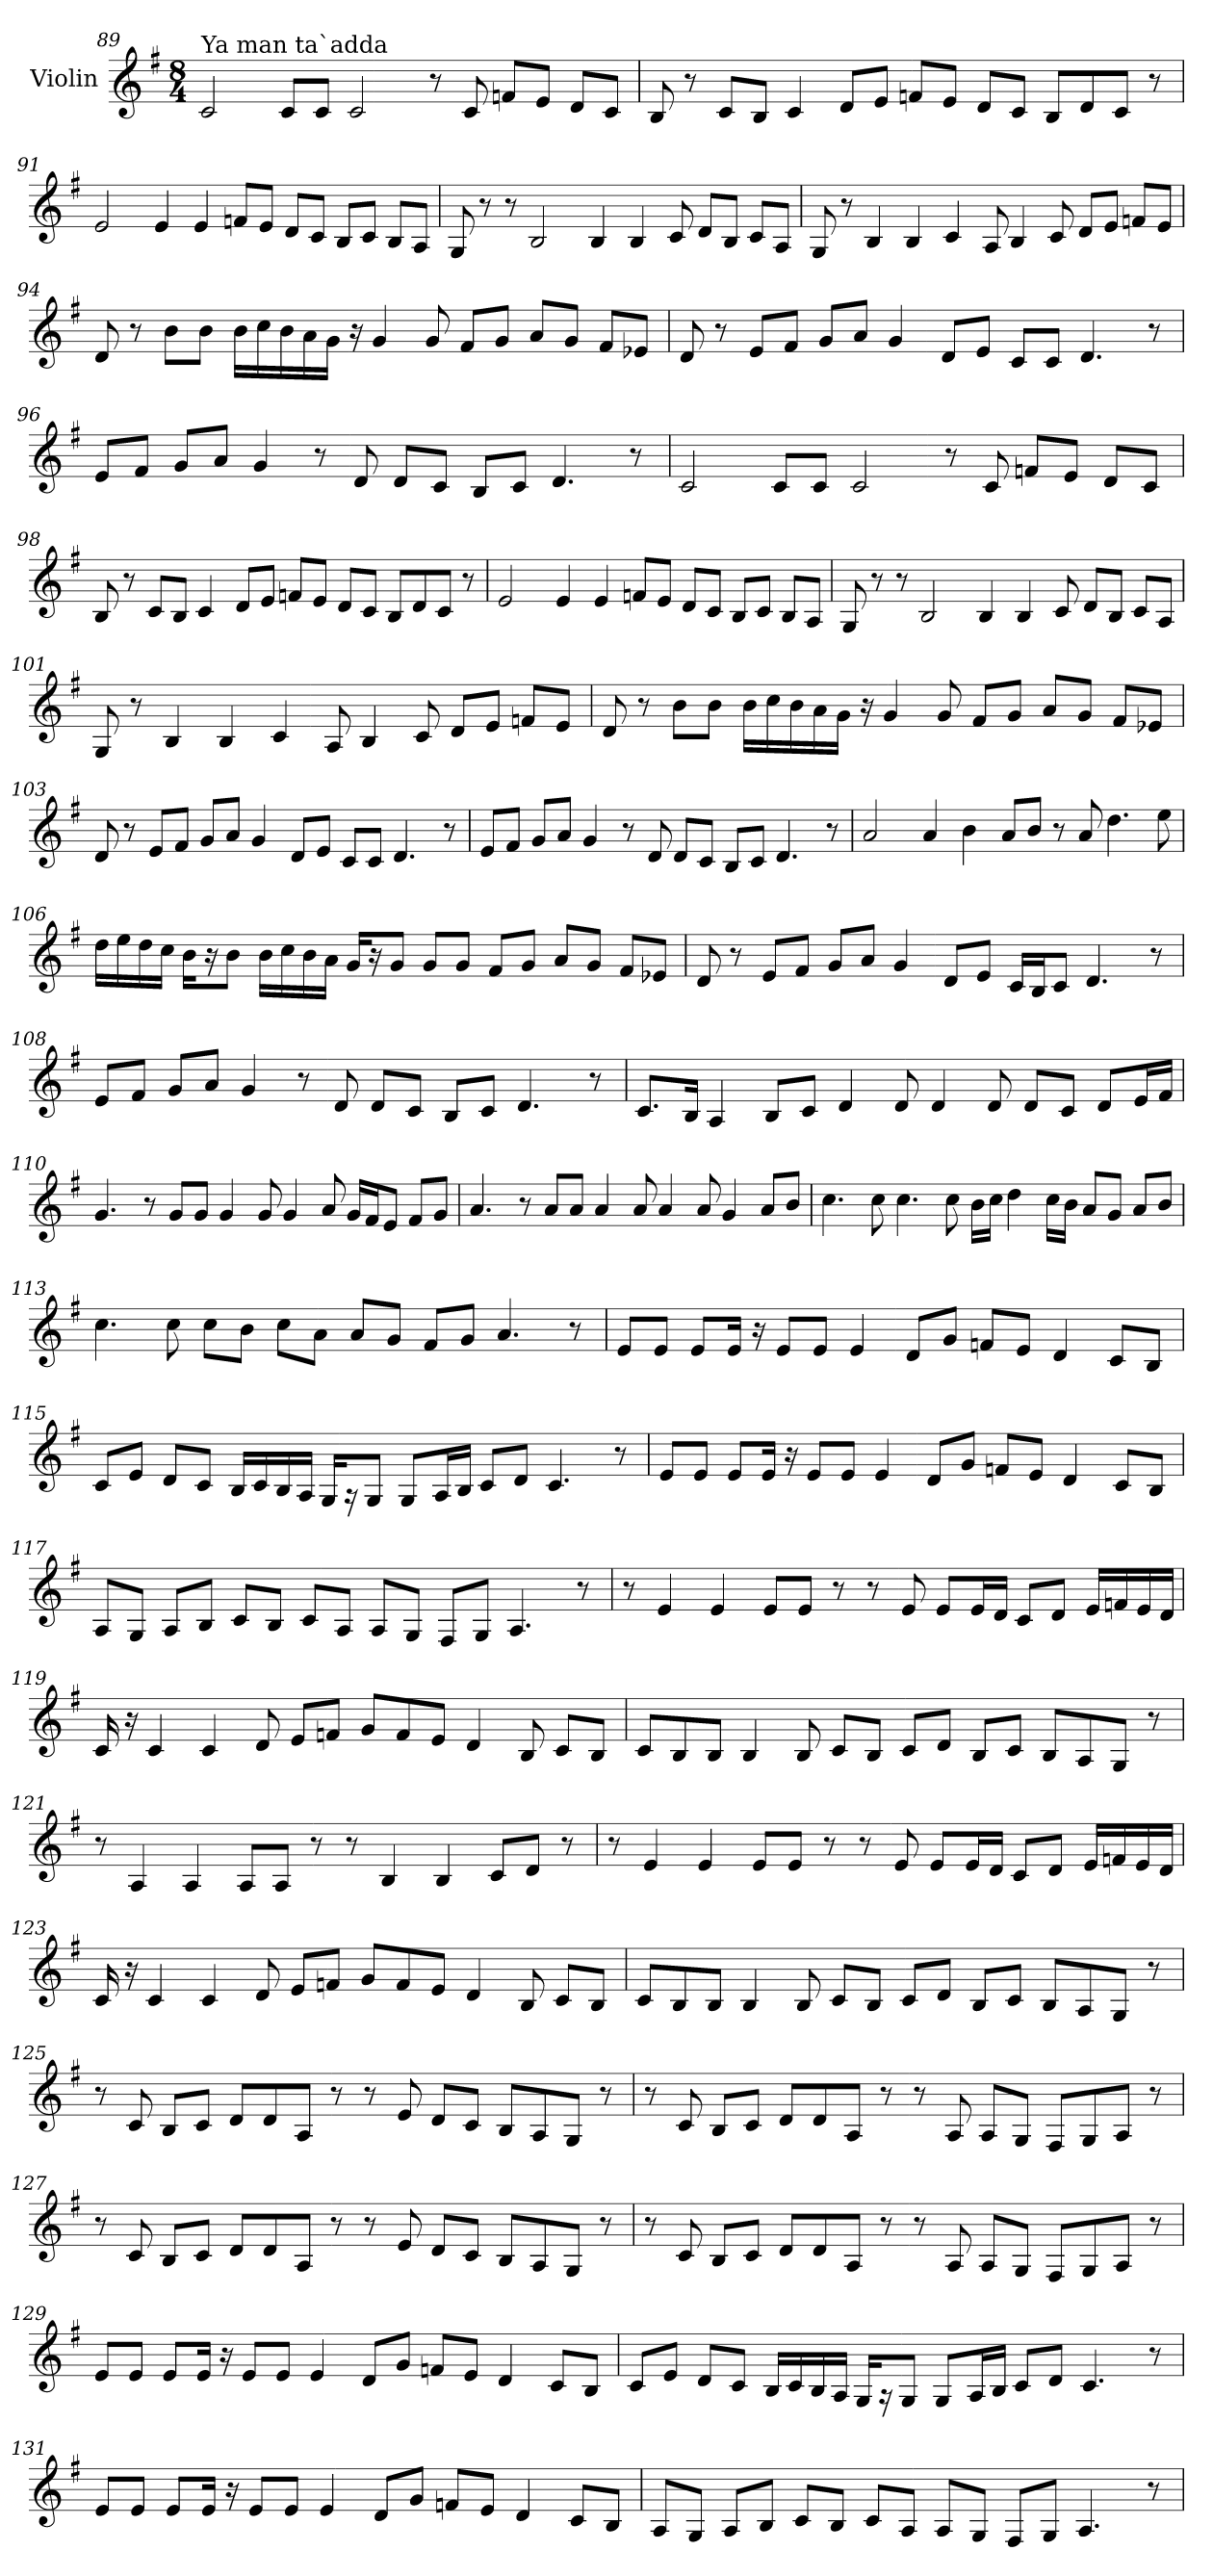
**kern
*part1
*staff1
*I"Violin
!!LO:LB:g=z
*clefG2
*k[f#]
*G:
*M8/4
=89
!LO:TX:a:t=Ya man ta`adda
2c/
8c/L
8c/J
2c/
8r
8c/
8fn/L
8e/J
8d/L
8c/J
=90
8B/
8r
8c/L
8B/J
4c/
8d/L
8e/J
8fn/L
8e/J
8d/L
8c/J
8B/L
8d/
8c/J
8r
!!LO:LB:g=z
=91
2e/
4e/
4e/
8fn/L
8e/J
8d/L
8c/J
8B/L
8c/J
8B/L
8A/J
!!LO:LB:g=z
=92
8G/
8r
8r
2B/
4B/
4B/
8c/
8d/L
8B/J
8c/L
8A/J
=93
8G/
8r
4B/
4B/
4c/
8A/
4B/
8c/
8d/L
8e/J
8fn/L
8e/J
!!LO:LB:g=z
=94
8d/
8r
8b\L
8b\J
16b\LL
16cc\
16b\
16a\
16g\JJ
16r
4g/
8g/
8f#/L
8g/J
8a/L
8g/J
8f#/L
8e-X/J
=95
8d/
8r
8e/L
8f#/J
8g/L
8a/J
4g/
8d/L
8e/J
8c/L
8c/J
4.d/
8r
!!LO:LB:g=z
=96
8e/L
8f#/J
8g/L
8a/J
4g/
8r
8d/
8d/L
8c/J
8B/L
8c/J
4.d/
8r
=97
2c/
8c/L
8c/J
2c/
8r
8c/
8fn/L
8e/J
8d/L
8c/J
!!LO:PB:g=z
=98
8B/
8r
8c/L
8B/J
4c/
8d/L
8e/J
8fn/L
8e/J
8d/L
8c/J
8B/L
8d/
8c/J
8r
=99
2e/
4e/
4e/
8fn/L
8e/J
8d/L
8c/J
8B/L
8c/J
8B/L
8A/J
!!LO:LB:g=z
=100
8G/
8r
8r
2B/
4B/
4B/
8c/
8d/L
8B/J
8c/L
8A/J
=101
8G/
8r
4B/
4B/
4c/
8A/
4B/
8c/
8d/L
8e/J
8fn/L
8e/J
!!LO:LB:g=z
=102
8d/
8r
8b\L
8b\J
16b\LL
16cc\
16b\
16a\
16g\JJ
16r
4g/
8g/
8f#/L
8g/J
8a/L
8g/J
8f#/L
8e-X/J
=103
8d/
8r
8e/L
8f#/J
8g/L
8a/J
4g/
8d/L
8e/J
8c/L
8c/J
4.d/
8r
!!LO:LB:g=z
=104
8e/L
8f#/J
8g/L
8a/J
4g/
8r
8d/
8d/L
8c/J
8B/L
8c/J
4.d/
8r
=105
2a/
4a/
4b\
8a/L
8b/J
8r
8a/
4.dd\
8ee\
!!LO:LB:g=z
=106
16dd\LL
16ee\
16dd\
16cc\JJ
16b\KL
16r
8b\J
16b\LL
16cc\
16b\
16a\JJ
16g/KL
16r
8g/J
8g/L
8g/J
8f#/L
8g/J
8a/L
8g/J
8f#/L
8e-X/J
=107
8d/
8r
8e/L
8f#/J
8g/L
8a/J
4g/
8d/L
8e/J
16c/LL
16B/J
8c/J
4.d/
8r
!!LO:LB:g=z
=108
8e/L
8f#/J
8g/L
8a/J
4g/
8r
8d/
8d/L
8c/J
8B/L
8c/J
4.d/
8r
=109
8.c/L
16B/Jk
4A/
8B/L
8c/J
4d/
8d/
4d/
8d/
8d/L
8c/J
8d/L
16e/L
16f#/JJ
!!LO:LB:g=z
=110
4.g/
8r
8g/L
8g/J
4g/
8g/
4g/
8a/
16g/LL
16f#/J
8e/J
8f#/L
8g/J
=111
4.a/
8r
8a/L
8a/J
4a/
8a/
4a/
8a/
4g/
8a/L
8b/J
!!LO:LB:g=z
=112
4.cc\
8cc\
4.cc\
8cc\
16b\LL
16cc\JJ
4dd\
16cc\LL
16b\JJ
8a/L
8g/J
8a/L
8b/J
=113
4.cc\
8cc\
8cc\L
8b\J
8cc\L
8a\J
8a/L
8g/J
8f#/L
8g/J
4.a/
8r
!!LO:PB:g=z
=114
8e/L
8e/J
8e/L
16e/Jk
16r
8e/L
8e/J
4e/
8d/L
8g/J
8fn/L
8e/J
4d/
8c/L
8B/J
!!LO:LB:g=z
=115
8c/L
8e/J
8d/L
8c/J
16B/LL
16c/
16B/
16A/JJ
16G/KL
16r
8G/J
8G/L
16A/L
16B/JJ
8c/L
8d/J
4.c/
8r
!!LO:LB:g=z
=116
8e/L
8e/J
8e/L
16e/Jk
16r
8e/L
8e/J
4e/
8d/L
8g/J
8fn/L
8e/J
4d/
8c/L
8B/J
=117
8A/L
8G/J
8A/L
8B/J
8c/L
8B/J
8c/L
8A/J
8A/L
8G/J
8F#/L
8G/J
4.A/
8r
!!LO:LB:g=z
=118
8r
4e/
4e/
8e/L
8e/J
8r
8r
8e/
8e/L
16e/L
16d/JJ
8c/L
8d/J
16e/LL
16fn/
16e/
16d/JJ
=119
16c/
16r
4c/
4c/
8d/
8e/L
8fn/J
8g/L
8f/
8e/J
4d/
8B/
8c/L
8B/J
!!LO:LB:g=z
=120
8c/L
8B/
8B/J
4B/
8B/
8c/L
8B/J
8c/L
8d/J
8B/L
8c/J
8B/L
8A/
8G/J
8r
=121
8r
4A/
4A/
8A/L
8A/J
8r
8r
4B/
4B/
8c/L
8d/J
8r
!!LO:LB:g=z
=122
8r
4e/
4e/
8e/L
8e/J
8r
8r
8e/
8e/L
16e/L
16d/JJ
8c/L
8d/J
16e/LL
16fn/
16e/
16d/JJ
=123
16c/
16r
4c/
4c/
8d/
8e/L
8fn/J
8g/L
8f/
8e/J
4d/
8B/
8c/L
8B/J
!!LO:LB:g=z
=124
8c/L
8B/
8B/J
4B/
8B/
8c/L
8B/J
8c/L
8d/J
8B/L
8c/J
8B/L
8A/
8G/J
8r
!!LO:LB:g=z
=125
8r
8c/
8B/L
8c/J
8d/L
8d/
8A/J
8r
8r
8e/
8d/L
8c/J
8B/L
8A/
8G/J
8r
!!LO:PB:g=z
=126
8r
8c/
8B/L
8c/J
8d/L
8d/
8A/J
8r
8r
8A/
8A/L
8G/J
8F#/L
8G/
8A/J
8r
!!LO:LB:g=z
=127
8r
8c/
8B/L
8c/J
8d/L
8d/
8A/J
8r
8r
8e/
8d/L
8c/J
8B/L
8A/
8G/J
8r
!!LO:LB:g=z
=128
8r
8c/
8B/L
8c/J
8d/L
8d/
8A/J
8r
8r
8A/
8A/L
8G/J
8F#/L
8G/
8A/J
8r
=129
8e/L
8e/J
8e/L
16e/Jk
16r
8e/L
8e/J
4e/
8d/L
8g/J
8fn/L
8e/J
4d/
8c/L
8B/J
!!LO:PB:g=z
=130
8c/L
8e/J
8d/L
8c/J
16B/LL
16c/
16B/
16A/JJ
16G/KL
16r
8G/J
8G/L
16A/L
16B/JJ
8c/L
8d/J
4.c/
8r
!!LO:LB:g=z
=131
8e/L
8e/J
8e/L
16e/Jk
16r
8e/L
8e/J
4e/
8d/L
8g/J
8fn/L
8e/J
4d/
8c/L
8B/J
!!LO:LB:g=z
=132
8A/L
8G/J
8A/L
8B/J
8c/L
8B/J
8c/L
8A/J
8A/L
8G/J
8F#/L
8G/J
4.A/
8r
=
*-
